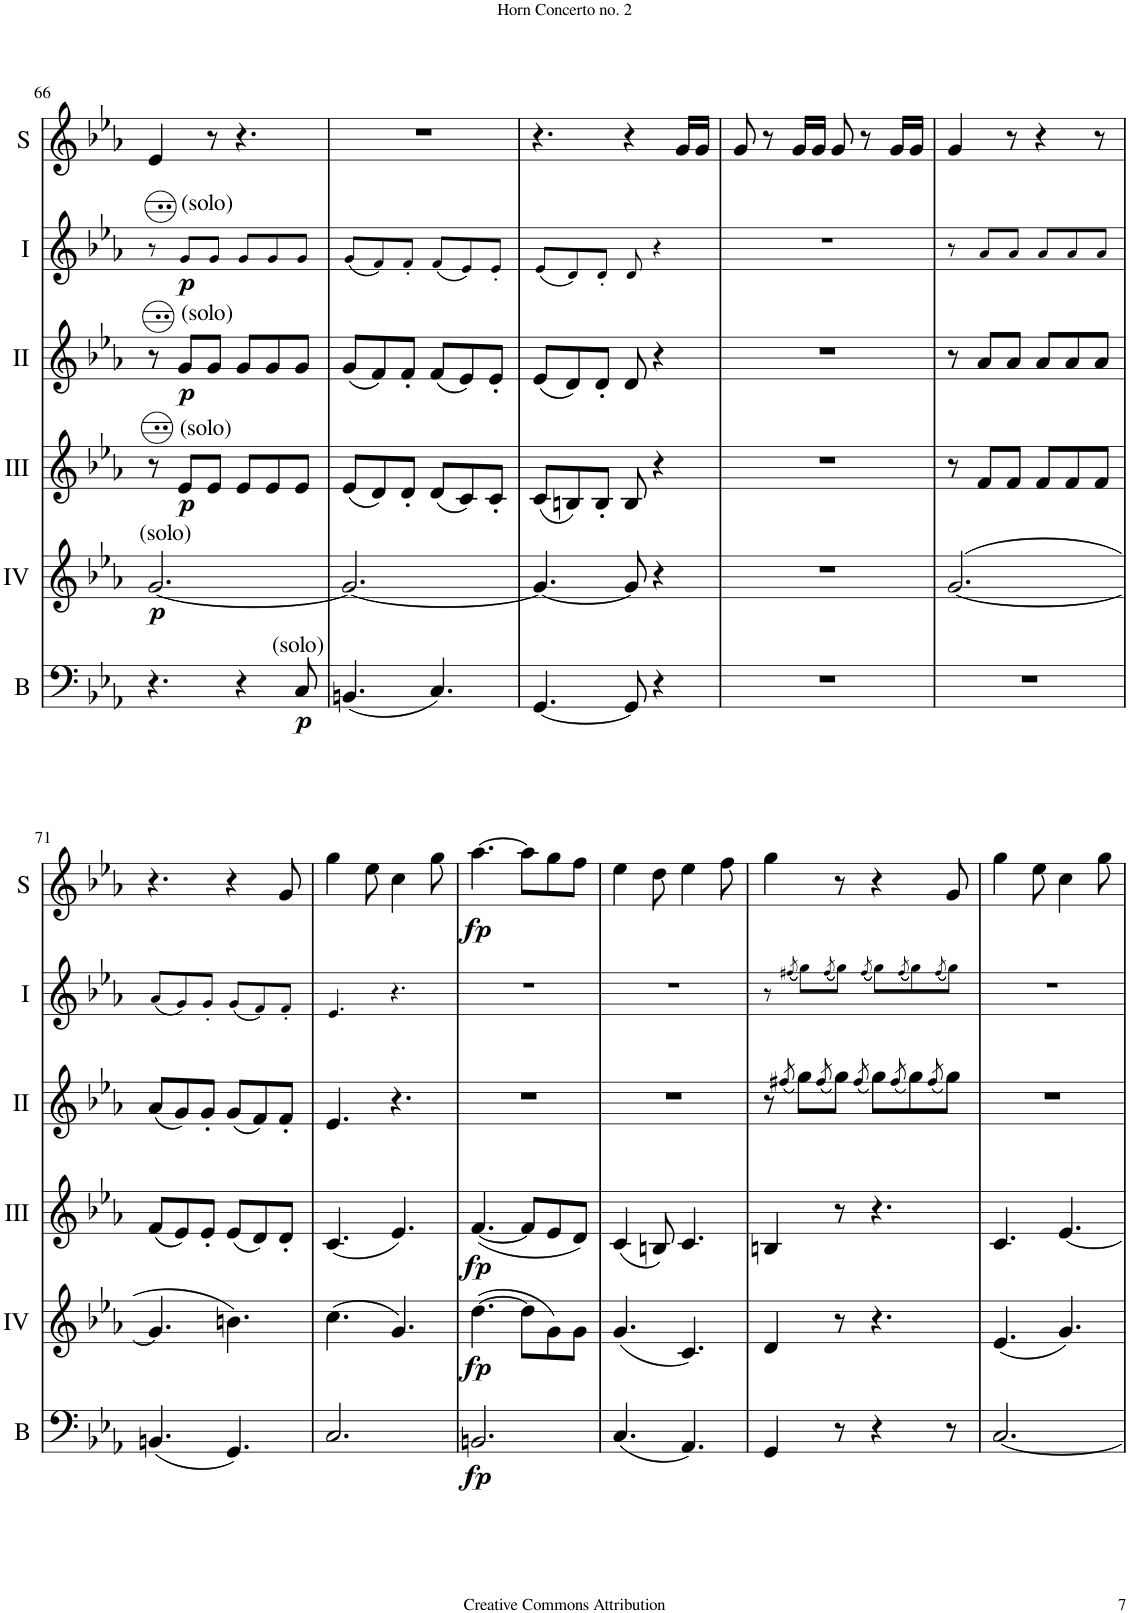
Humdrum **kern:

**kern	**dynam	**kern	**dynam	**kern	**dynam	**kern	**dynam	**kern	**dynam	**kern	**dynam
*part6	*part6	*part5	*part5	*part4	*part4	*part3	*part3	*part2	*part2	*part1	*part1
*staff6	*staff6	*staff5	*staff5	*staff4	*staff4	*staff3	*staff3	*staff2	*staff2	*staff1	*staff1
*I"Bass	*	*I"Acc. 4	*	*I"Acc. 3	*	*I"Acc. 2	*	*I"Acc. 1	*	*I"Solo	*
*I'B	*	*	*	*	*	*	*	*	*	*I'S	*
!!LO:PB:g=z
*clefF4	*	*clefG2	*	*clefG2	*	*clefG2	*	*clefG2	*	*clefG2	*
*Trd7c12	*	*Trd7c12	*	*	*	*	*	*Trd7c12	*	*Trd7c12	*
*k[b-e-a-]	*	*k[b-e-a-]	*	*k[b-e-a-]	*	*k[b-e-a-]	*	*k[b-e-a-]	*	*k[b-e-a-]	*
*M6/8	*	*M6/8	*	*M6/8	*	*M6/8	*	*M6/8	*	*M6/8	*
=66	=66	=66	=66	=66	=66	=66	=66	=66	=66	=66	=66
!	!	!LO:TX:a:t=(solo)	!	!	!	!	!	!	!	!	!
!	!	!	!LO:DY:b	!	!	!	!	!	!	!	!
4.r	.	[2.g/	p	8r	.	8r	.	8r	.	4e-/	.
!	!	!	!	!	!	!	!	!LO:TX:a:t=(solo)	!	!	!
!	!	!	!	!	!	!LO:TX:a:t=(solo)	!	!	!	!	!
!	!	!	!	!LO:TX:a:t=(solo)	!	!	!	!	!	!	!
!	!	!	!	!	!LO:DY:b	!	!LO:DY:b	!	!LO:DY:b	!	!
.	.	.	.	8e-/L	p	8g/L	p	8g/L	p	.	.
.	.	.	.	8e-/J	.	8g/J	.	8g/J	.	8r	.
4r	.	.	.	8e-/L	.	8g/L	.	8g/L	.	4.r	.
.	.	.	.	8e-/	.	8g/	.	8g/	.	.	.
!LO:TX:a:t=(solo)	!	!	!	!	!	!	!	!	!	!	!
!	!LO:DY:b	!	!	!	!	!	!	!	!	!	!
8C/	p	.	.	8e-/J	.	8g/J	.	8g/J	.	.	.
=67	=67	=67	=67	=67	=67	=67	=67	=67	=67	=67	=67
(4.BBn/	.	2.g/_	.	(8e-/L	.	(8g/L	.	(8g/L	.	2.r	.
.	.	.	.	8d/)	.	8f/)	.	8f/)	.	.	.
.	.	.	.	8d'/J	.	8f'/J	.	8f'/J	.	.	.
4.C/)	.	.	.	(8d/L	.	(8f/L	.	(8f/L	.	.	.
.	.	.	.	8c/)	.	8e-/)	.	8e-/)	.	.	.
.	.	.	.	8c'/J	.	8e-'/J	.	8e-'/J	.	.	.
=68	=68	=68	=68	=68	=68	=68	=68	=68	=68	=68	=68
[4.GG/	.	4.g/_	.	(8c/L	.	(8e-/L	.	(8e-/L	.	4.r	.
.	.	.	.	8Bn/)	.	8d/)	.	8d/)	.	.	.
.	.	.	.	8B'/J	.	8d'/J	.	8d'/J	.	.	.
8GG/]	.	8g/]	.	8B/	.	8d/	.	8d/	.	4r	.
4r	.	4r	.	4r	.	4r	.	4r	.	.	.
.	.	.	.	.	.	.	.	.	.	16g/LL	.
.	.	.	.	.	.	.	.	.	.	16g/JJ	.
=69	=69	=69	=69	=69	=69	=69	=69	=69	=69	=69	=69
2.r	.	2.r	.	2.r	.	2.r	.	2.r	.	8g/	.
.	.	.	.	.	.	.	.	.	.	8r	.
.	.	.	.	.	.	.	.	.	.	16g/LL	.
.	.	.	.	.	.	.	.	.	.	16g/JJ	.
.	.	.	.	.	.	.	.	.	.	8g/	.
.	.	.	.	.	.	.	.	.	.	8r	.
.	.	.	.	.	.	.	.	.	.	16g/LL	.
.	.	.	.	.	.	.	.	.	.	16g/JJ	.
=70	=70	=70	=70	=70	=70	=70	=70	=70	=70	=70	=70
2.r	.	([2.g/	.	8r	.	8r	.	8r	.	4g/	.
.	.	.	.	8f/L	.	8a-/L	.	8a-/L	.	.	.
.	.	.	.	8f/J	.	8a-/J	.	8a-/J	.	8r	.
.	.	.	.	8f/L	.	8a-/L	.	8a-/L	.	4r	.
.	.	.	.	8f/	.	8a-/	.	8a-/	.	.	.
.	.	.	.	8f/J	.	8a-/J	.	8a-/J	.	8r	.
!!LO:LB:g=z
=71	=71	=71	=71	=71	=71	=71	=71	=71	=71	=71	=71
(4.BBn/	.	4.g/]	.	(8f/L	.	(8a-/L	.	(8a-/L	.	4.r	.
.	.	.	.	8e-/)	.	8g/)	.	8g/)	.	.	.
.	.	.	.	8e-'/J	.	8g'/J	.	8g'/J	.	.	.
4.GG/)	.	4.bn\)	.	(8e-/L	.	(8g/L	.	(8g/L	.	4r	.
.	.	.	.	8d/)	.	8f/)	.	8f/)	.	.	.
.	.	.	.	8d'/J	.	8f'/J	.	8f'/J	.	8g/	.
=72	=72	=72	=72	=72	=72	=72	=72	=72	=72	=72	=72
2.C/	.	(4.cc\	.	(4.c/	.	4.e-/	.	4.e-/	.	4gg\	.
.	.	.	.	.	.	.	.	.	.	8ee-\	.
.	.	4.g/)	.	4.e-/)	.	4.r	.	4.r	.	4cc\	.
.	.	.	.	.	.	.	.	.	.	8gg\	.
=73	=73	=73	=73	=73	=73	=73	=73	=73	=73	=73	=73
!	!LO:DY:b	!	!LO:DY:b	!	!LO:DY:b	!	!	!	!	!	!LO:DY:b
2.BBn/	fp	([4.dd\	fp	([4.f/	fp	2.r	.	2.r	.	[4.aa-\	fp
.	.	8dd\L]	.	8f/L]	.	.	.	.	.	8aa-\L]	.
.	.	8g\)	.	8e-/	.	.	.	.	.	8gg\	.
.	.	8g\J	.	8d/J)	.	.	.	.	.	8ff\J	.
=74	=74	=74	=74	=74	=74	=74	=74	=74	=74	=74	=74
(4.C/	.	(4.g/	.	(4c/	.	2.r	.	2.r	.	4ee-\	.
.	.	.	.	8Bn/)	.	.	.	.	.	8dd\	.
4.AA-/)	.	4.c/)	.	4.c/	.	.	.	.	.	4ee-\	.
.	.	.	.	.	.	.	.	.	.	8ff\	.
=75	=75	=75	=75	=75	=75	=75	=75	=75	=75	=75	=75
4GG/	.	4d/	.	4Bn/	.	8r	.	8r	.	4gg\	.
.	.	.	.	.	.	(8qff#X/	.	(8qff#X/	.	.	.
.	.	.	.	.	.	8gg\L)	.	8gg\L)	.	.	.
.	.	.	.	.	.	(8qff#/	.	(8qff#/	.	.	.
8r	.	8r	.	8r	.	8gg\J)	.	8gg\J)	.	8r	.
.	.	.	.	.	.	(8qff#/	.	(8qff#/	.	.	.
4r	.	4.r	.	4.r	.	8gg\L)	.	8gg\L)	.	4r	.
.	.	.	.	.	.	(8qff#/	.	(8qff#/	.	.	.
.	.	.	.	.	.	8gg\)	.	8gg\)	.	.	.
.	.	.	.	.	.	(8qff#/	.	(8qff#/	.	.	.
8r	.	.	.	.	.	8gg\J)	.	8gg\J)	.	8g/	.
=76	=76	=76	=76	=76	=76	=76	=76	=76	=76	=76	=76
[2.C/	.	(4.e-/	.	4.c/	.	2.r	.	2.r	.	4gg\	.
.	.	.	.	.	.	.	.	.	.	8ee-\	.
.	.	4.g/)	.	[4.e-/	.	.	.	.	.	4cc\	.
.	.	.	.	.	.	.	.	.	.	8gg\	.
=	=	=	=	=	=	=	=	=	=	=	=
*-	*-	*-	*-	*-	*-	*-	*-	*-	*-	*-	*-
